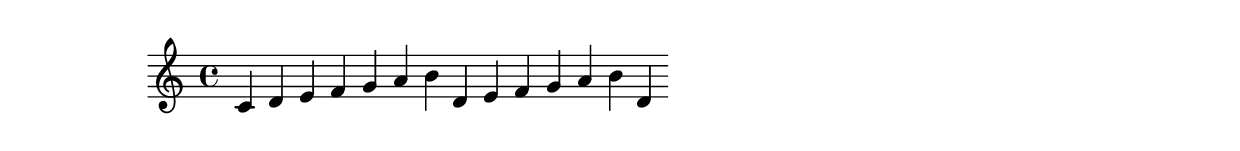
#(ly:set-option 'midi-extension "mid")
\version "2.12.3"
\include "english.ly"
\header{


}
%{

%}
melody = {
\clef treble
\key c \major
\cadenzaOn


  c'4 d'4 e'4 f'4 g'4 a'4 b'4 d'4 e'4 f'4 g'4 a'4 b'4 d'4  
 
}


text = \lyricmode {
              
}

\score{

<<
\new Voice = "one" {
\melody
}
\new Lyrics \lyricsto "one" \text
>>
\layout {
\context {
\Score
}
}
\midi {
\context {
\Score
tempoWholesPerMinute = #(ly:make-moment 200 4)
}
}
}